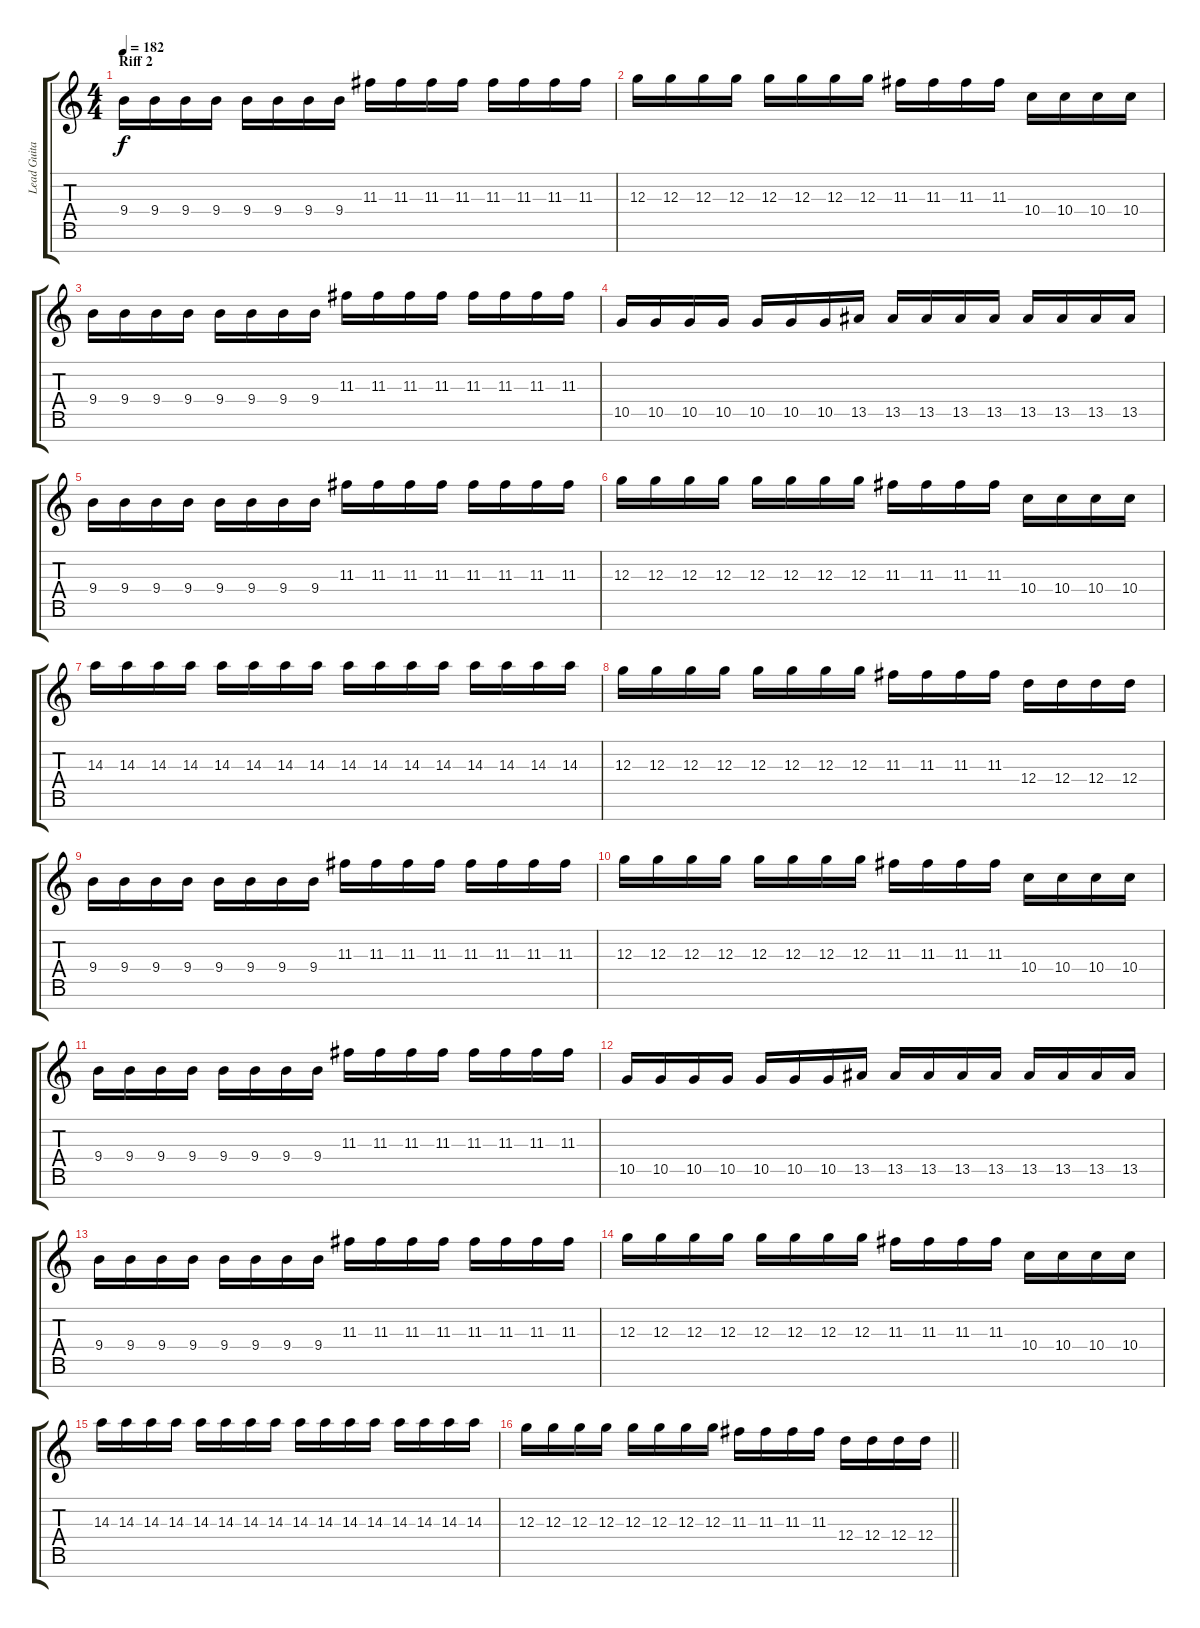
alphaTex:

\track ("Lead Guitar" "Lead Guita") {instrument distortionguitar}
\staff {score tabs}
\tuning (E4 B3 G3 D3 A2 E2 B1) {hide}
\ts (4 4)
\section ("" "Riff 2")
\tempo 182
\clef g2
\ks c
9.4.16{dy f} 9.4.16 9.4.16 9.4.16 9.4.16 9.4.16 9.4.16 9.4.16 11.3.16 11.3.16 11.3.16 11.3.16 11.3.16 11.3.16 11.3.16 11.3.16 |
12.3.16 12.3.16 12.3.16 12.3.16 12.3.16 12.3.16 12.3.16 12.3.16 11.3.16 11.3.16 11.3.16 11.3.16 10.4.16 10.4.16 10.4.16 10.4.16 |
9.4.16 9.4.16 9.4.16 9.4.16 9.4.16 9.4.16 9.4.16 9.4.16 11.3.16 11.3.16 11.3.16 11.3.16 11.3.16 11.3.16 11.3.16 11.3.16 |
10.5.16 10.5.16 10.5.16 10.5.16 10.5.16 10.5.16 10.5.16 13.5.16 13.5.16 13.5.16 13.5.16 13.5.16 13.5.16 13.5.16 13.5.16 13.5.16 |
9.4.16 9.4.16 9.4.16 9.4.16 9.4.16 9.4.16 9.4.16 9.4.16 11.3.16 11.3.16 11.3.16 11.3.16 11.3.16 11.3.16 11.3.16 11.3.16 |
12.3.16 12.3.16 12.3.16 12.3.16 12.3.16 12.3.16 12.3.16 12.3.16 11.3.16 11.3.16 11.3.16 11.3.16 10.4.16 10.4.16 10.4.16 10.4.16 |
14.3.16 14.3.16 14.3.16 14.3.16 14.3.16 14.3.16 14.3.16 14.3.16 14.3.16 14.3.16 14.3.16 14.3.16 14.3.16 14.3.16 14.3.16 14.3.16 |
12.3.16 12.3.16 12.3.16 12.3.16 12.3.16 12.3.16 12.3.16 12.3.16 11.3.16 11.3.16 11.3.16 11.3.16 12.4.16 12.4.16 12.4.16 12.4.16 |
9.4.16 9.4.16 9.4.16 9.4.16 9.4.16 9.4.16 9.4.16 9.4.16 11.3.16 11.3.16 11.3.16 11.3.16 11.3.16 11.3.16 11.3.16 11.3.16 |
12.3.16 12.3.16 12.3.16 12.3.16 12.3.16 12.3.16 12.3.16 12.3.16 11.3.16 11.3.16 11.3.16 11.3.16 10.4.16 10.4.16 10.4.16 10.4.16 |
9.4.16 9.4.16 9.4.16 9.4.16 9.4.16 9.4.16 9.4.16 9.4.16 11.3.16 11.3.16 11.3.16 11.3.16 11.3.16 11.3.16 11.3.16 11.3.16 |
10.5.16 10.5.16 10.5.16 10.5.16 10.5.16 10.5.16 10.5.16 13.5.16 13.5.16 13.5.16 13.5.16 13.5.16 13.5.16 13.5.16 13.5.16 13.5.16 |
9.4.16 9.4.16 9.4.16 9.4.16 9.4.16 9.4.16 9.4.16 9.4.16 11.3.16 11.3.16 11.3.16 11.3.16 11.3.16 11.3.16 11.3.16 11.3.16 |
12.3.16 12.3.16 12.3.16 12.3.16 12.3.16 12.3.16 12.3.16 12.3.16 11.3.16 11.3.16 11.3.16 11.3.16 10.4.16 10.4.16 10.4.16 10.4.16 |
14.3.16 14.3.16 14.3.16 14.3.16 14.3.16 14.3.16 14.3.16 14.3.16 14.3.16 14.3.16 14.3.16 14.3.16 14.3.16 14.3.16 14.3.16 14.3.16 |
\barLineRight lightlight
12.3.16 12.3.16 12.3.16 12.3.16 12.3.16 12.3.16 12.3.16 12.3.16 11.3.16 11.3.16 11.3.16 11.3.16 12.4.16 12.4.16 12.4.16 12.4.16
